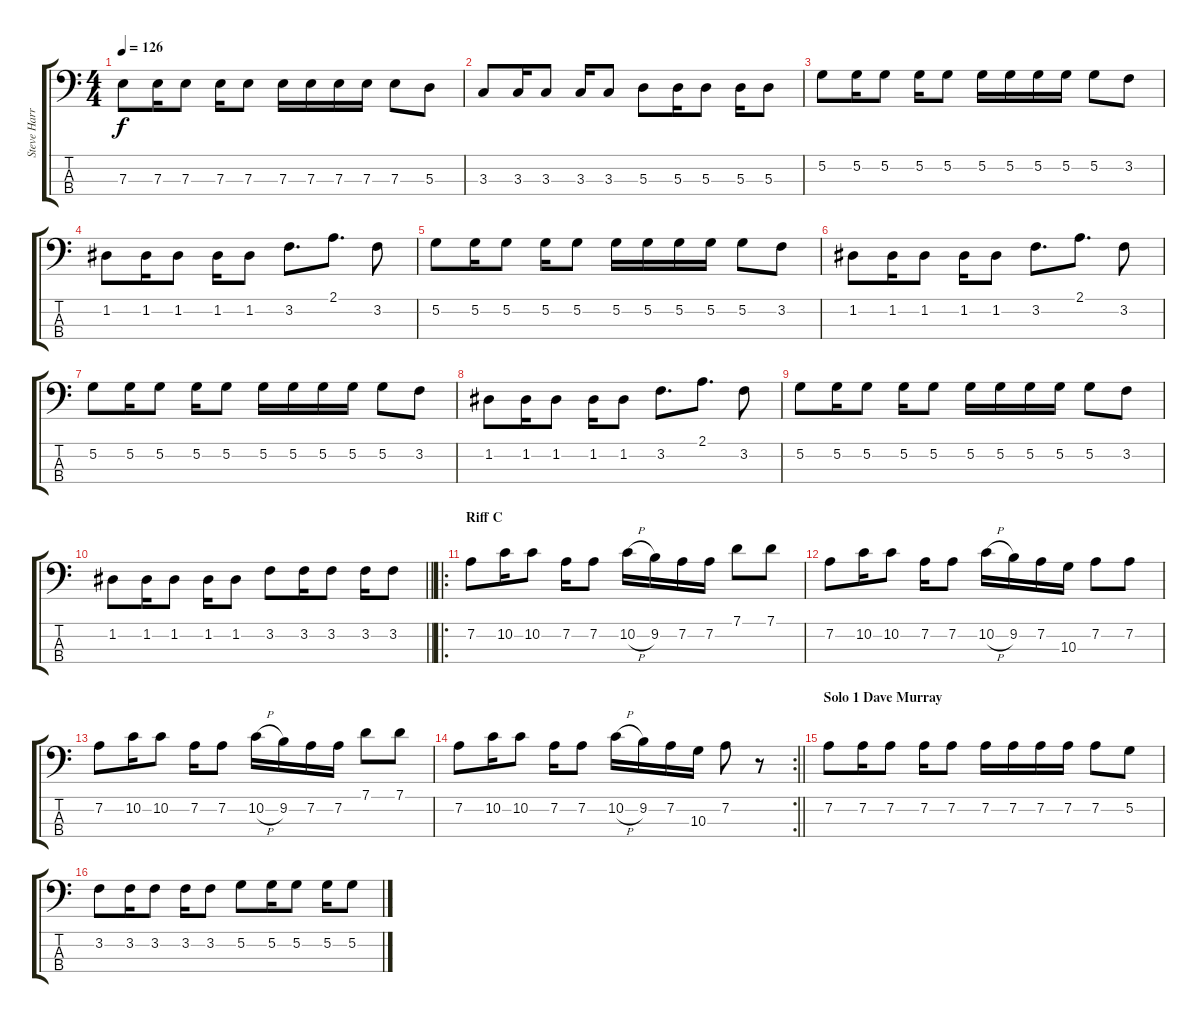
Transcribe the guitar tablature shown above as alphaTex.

\track ("Steve Harris" "Steve Harr") {instrument electricbassfinger}
\staff {score tabs}
\tuning (G2 D2 A1 E1) {hide}
\ts (4 4)
\tempo 126
\clef f4
\ks c
7.3.8{dy f} 7.3.16 7.3.8 7.3.16 7.3.8 7.3.16 7.3.16 7.3.16 7.3.16 7.3.8 5.3.8 |
3.3.8 3.3.16 3.3.8 3.3.16 3.3.8 5.3.8 5.3.16 5.3.8 5.3.16 5.3.8 |
5.2.8 5.2.16 5.2.8 5.2.16 5.2.8 5.2.16 5.2.16 5.2.16 5.2.16 5.2.8 3.2.8 |
1.2.8 1.2.16 1.2.8 1.2.16 1.2.8 3.2.8{d} 2.1.8{d} 3.2.8 |
5.2.8 5.2.16 5.2.8 5.2.16 5.2.8 5.2.16 5.2.16 5.2.16 5.2.16 5.2.8 3.2.8 |
1.2.8 1.2.16 1.2.8 1.2.16 1.2.8 3.2.8{d} 2.1.8{d} 3.2.8 |
5.2.8 5.2.16 5.2.8 5.2.16 5.2.8 5.2.16 5.2.16 5.2.16 5.2.16 5.2.8 3.2.8 |
1.2.8 1.2.16 1.2.8 1.2.16 1.2.8 3.2.8{d} 2.1.8{d} 3.2.8 |
5.2.8 5.2.16 5.2.8 5.2.16 5.2.8 5.2.16 5.2.16 5.2.16 5.2.16 5.2.8 3.2.8 |
\barLineRight lightlight
1.2.8 1.2.16 1.2.8 1.2.16 1.2.8 3.2.8 3.2.16 3.2.8 3.2.16 3.2.8 |
\ro
\section ("" "Riff C")
7.2.8 10.2.16 10.2.8 7.2.16 7.2.8 10.2{h}.16 9.2.16 7.2.16 7.2.16 7.1.8 7.1.8 |
7.2.8 10.2.16 10.2.8 7.2.16 7.2.8 10.2{h}.16 9.2.16 7.2.16 10.3.16 7.2.8 7.2.8 |
7.2.8 10.2.16 10.2.8 7.2.16 7.2.8 10.2{h}.16 9.2.16 7.2.16 7.2.16 7.1.8 7.1.8 |
\rc 2
\barLineRight lightlight
7.2.8 10.2.16 10.2.8 7.2.16 7.2.8 10.2{h}.16 9.2.16 7.2.16 10.3.16 7.2.8 r.8 |
\section ("" "Solo 1 Dave Murray")
7.2.8 7.2.16 7.2.8 7.2.16 7.2.8 7.2.16 7.2.16 7.2.16 7.2.16 7.2.8 5.2.8 |
3.2.8 3.2.16 3.2.8 3.2.16 3.2.8 5.2.8 5.2.16 5.2.8 5.2.16 5.2.8
